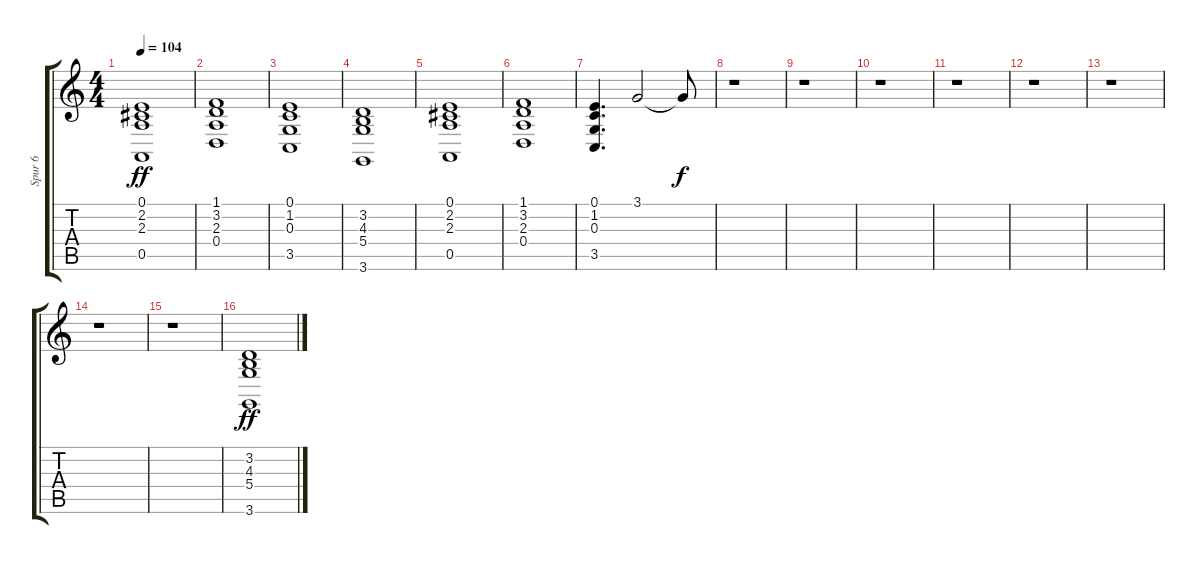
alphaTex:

\track ("Spur 6" "Spur 6") {instrument synthstrings1}
\staff {score tabs}
\tuning (E4 B3 G3 D3 A2 E2) {hide}
\ts (4 4)
\tempo 104
\clef g2
\ks c
(0.1 2.2 2.3 0.5).1{dy ff} |
(1.1 3.2 2.3 0.4).1 |
(0.1 1.2 0.3 3.5).1 |
(3.2 4.3 5.4 3.6).1 |
(0.1 2.2 2.3 0.5).1 |
(1.1 3.2 2.3 0.4).1 |
(0.1 1.2 0.3 3.5).4{d} 3.1.2 3.1{t}.8{dy f} |
r.1 |
r.1 |
r.1 |
r.1 |
r.1 |
r.1 |
r.1 |
r.1 |
(3.2 4.3 5.4 3.6).1{dy ff}
